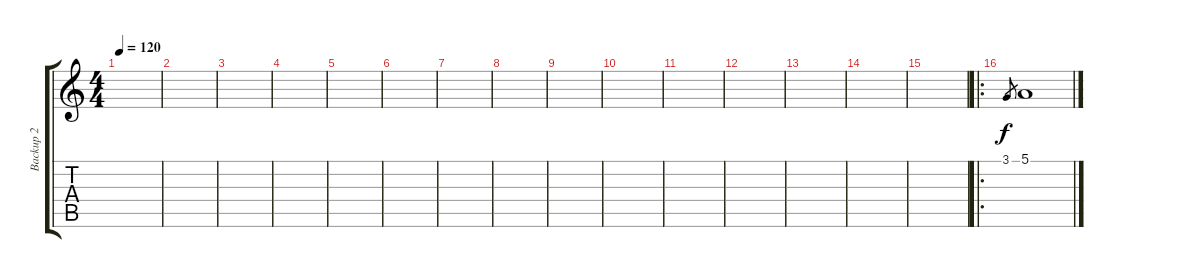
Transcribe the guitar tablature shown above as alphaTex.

\track ("Backup 2" "Backup 2") {instrument voiceoohs}
\staff {score tabs}
\tuning (E4 B3 G3 D3 A2 E2) {hide}
\ts (4 4)
\tempo 120
\clef g2
\ks c
|
|
|
|
|
|
|
|
|
|
|
|
|
|
|
\ro
3.1.8{gr} 5.1.1{volume 14 instrument distortionguitar}
